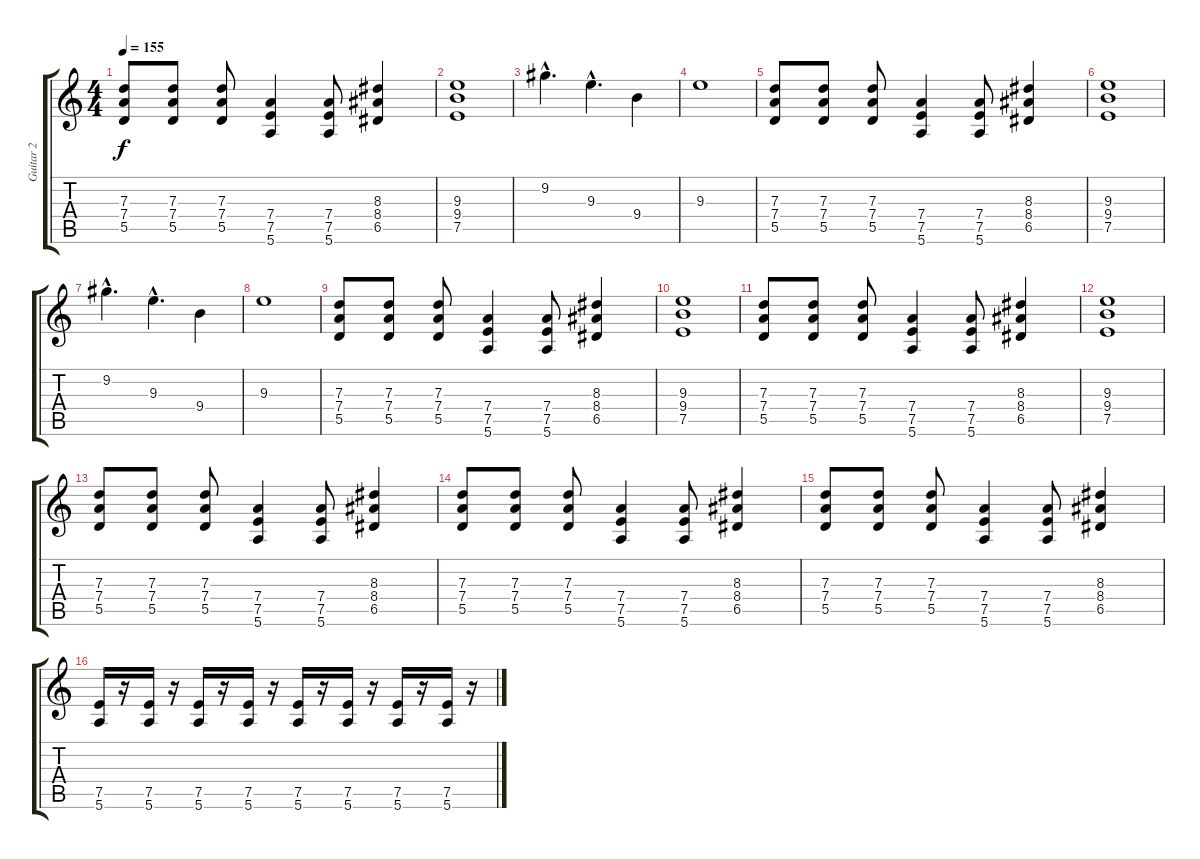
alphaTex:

\track ("Guitar 2" "Guitar 2") {instrument distortionguitar}
\staff {score tabs}
\tuning (E4 B3 G3 D3 A2 E2) {hide}
\ts (4 4)
\tempo 155
\clef g2
\ks c
(7.3 7.4 5.5).8{dy f} (7.3 7.4 5.5).8 (7.3 7.4 5.5).8 (7.4 7.5 5.6).4 (7.4 7.5 5.6).8 (8.3 8.4 6.5).4 |
(9.3 9.4 7.5).1 |
9.2{hac}.4{d} 9.3{hac}.4{d} 9.4.4 |
9.3.1 |
(7.3 7.4 5.5).8 (7.3 7.4 5.5).8 (7.3 7.4 5.5).8 (7.4 7.5 5.6).4 (7.4 7.5 5.6).8 (8.3 8.4 6.5).4 |
(9.3 9.4 7.5).1 |
9.2{hac}.4{d} 9.3{hac}.4{d} 9.4.4 |
9.3.1 |
(7.3 7.4 5.5).8 (7.3 7.4 5.5).8 (7.3 7.4 5.5).8 (7.4 7.5 5.6).4 (7.4 7.5 5.6).8 (8.3 8.4 6.5).4 |
(9.3 9.4 7.5).1 |
(7.3 7.4 5.5).8 (7.3 7.4 5.5).8 (7.3 7.4 5.5).8 (7.4 7.5 5.6).4 (7.4 7.5 5.6).8 (8.3 8.4 6.5).4 |
(9.3 9.4 7.5).1 |
(7.3 7.4 5.5).8 (7.3 7.4 5.5).8 (7.3 7.4 5.5).8 (7.4 7.5 5.6).4 (7.4 7.5 5.6).8 (8.3 8.4 6.5).4 |
(7.3 7.4 5.5).8 (7.3 7.4 5.5).8 (7.3 7.4 5.5).8 (7.4 7.5 5.6).4 (7.4 7.5 5.6).8 (8.3 8.4 6.5).4 |
(7.3 7.4 5.5).8 (7.3 7.4 5.5).8 (7.3 7.4 5.5).8 (7.4 7.5 5.6).4 (7.4 7.5 5.6).8 (8.3 8.4 6.5).4 |
(7.5 5.6).16 r.16 (7.5 5.6).16 r.16 (7.5 5.6).16 r.16 (7.5 5.6).16 r.16 (7.5 5.6).16 r.16 (7.5 5.6).16 r.16 (7.5 5.6).16 r.16 (7.5 5.6).16 r.16
